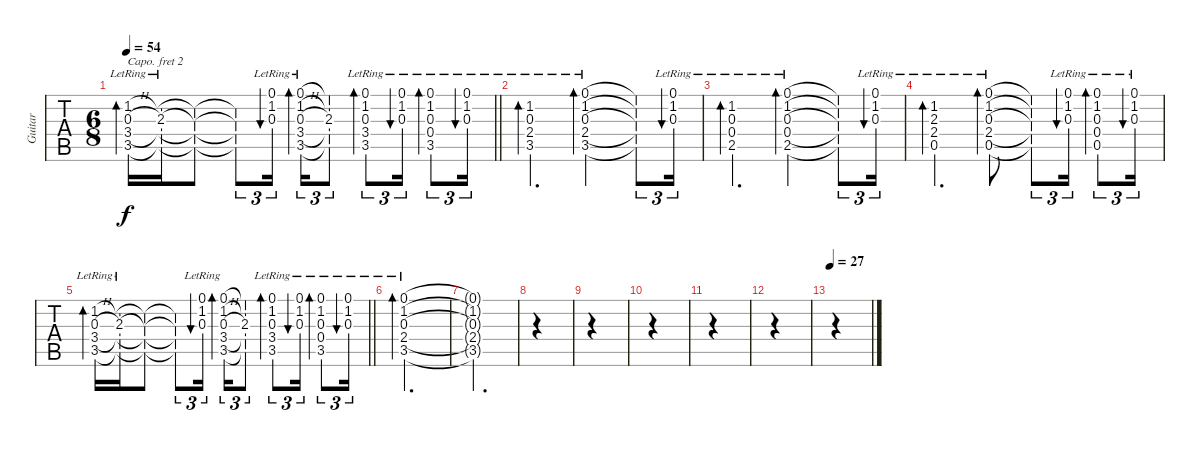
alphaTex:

\track ("Guitar" "Guitar") {instrument acousticguitarsteel}
\staff {tabs}
\capo 2
\tuning (E4 B3 G3 D3 A2 E2) {hide}
\ts (6 8)
\tempo 54
\clef g2
\barLineRight lightlight
\ks d
(1.2{lr} 0.3{h lr} 3.4{lr} 3.5{lr}).16{bd 30 dy f} (1.2{t} 2.3{lr} 3.4{t} 3.5{t}).16 (1.2{t} 2.3{t} 3.4{t} 3.5{t}).8 (1.2{t} 2.3{t} 3.4{t} 3.5{t}).8{tu (3 2)} (0.1{lr} 1.2{lr} 0.3{lr}).16{tu (3 2) bu 30} (0.1{lr} 1.2{lr} 0.3{h lr} 3.4{lr} 3.5{lr}).16{tu (3 2) bd 30} (0.1{t} 1.2{t} 2.3 3.4{t} 3.5{t}).8{tu (3 2)} (0.1 1.2{lr} 0.3{lr} 3.4{lr} 3.5{lr}).8{tu (3 2) bd 30} (0.1{lr} 1.2{lr} 0.3{lr}).16{tu (3 2) bu 30} (0.1{lr} 1.2{lr} 0.3{lr} 0.4{lr} 3.5{lr}).8{tu (3 2) bd 30} (0.1{lr} 1.2{lr} 0.3{lr}).16{tu (3 2) bu 30} |
(1.2{lr} 0.3{lr} 2.4{lr} 3.5{lr}).4{d bd 30} (0.1{lr} 1.2{lr} 0.3{lr} 2.4{lr} 3.5{lr}).4{bd 30} (0.1{t} 1.2{t} 0.3{t} 2.4{t} 3.5{t}).8{tu (3 2)} (0.1{lr} 1.2{lr} 0.3{lr}).16{tu (3 2) bu 30} |
(1.2{lr} 0.3{lr} 0.4{lr} 2.5{lr}).4{d bd 30} (0.1{lr} 1.2{lr} 0.3{lr} 0.4{lr} 2.5{lr}).4{bd 30} (0.1{t} 1.2{t} 0.3{t} 0.4{t} 2.5{t}).8{tu (3 2)} (0.1{lr} 1.2{lr} 0.3{lr}).16{tu (3 2) bu 30} |
(1.2{lr} 2.3{lr} 2.4{lr} 0.5{lr}).4{d bd 30} (0.1{lr} 1.2{lr} 0.3{lr} 2.4{lr} 0.5{lr}).8{bd 30} (0.1{t} 1.2{t} 0.3{t} 2.4{t} 0.5{t}).8{tu (3 2)} (0.1{lr} 1.2{lr} 0.3{lr}).16{tu (3 2) bu 30} (0.1{lr} 1.2{lr} 0.3 0.4{lr} 0.5{lr}).8{tu (3 2) bd 30} (0.1{lr} 1.2{lr} 0.3{lr}).16{tu (3 2) bu 30} |
\barLineRight lightlight
(1.2{lr} 0.3{h lr} 3.4{lr} 3.5{lr}).16{bd 30} (1.2{t} 2.3{lr} 3.4{t} 3.5{t}).16 (1.2{t} 2.3{t} 3.4{t} 3.5{t}).8 (1.2{t} 2.3{t} 3.4{t} 3.5{t}).8{tu (3 2)} (0.1{lr} 1.2{lr} 0.3{lr}).16{tu (3 2) bu 30} (0.1{lr} 1.2{lr} 0.3{h lr} 3.4{lr} 3.5{lr}).16{tu (3 2) bd 30} (0.1{t} 1.2{t} 2.3 3.4{t} 3.5{t}).8{tu (3 2)} (0.1 1.2{lr} 0.3{lr} 3.4{lr} 3.5{lr}).8{tu (3 2) bd 30} (0.1{lr} 1.2{lr} 0.3{lr}).16{tu (3 2) bu 30} (0.1{lr} 1.2{lr} 0.3{lr} 0.4{lr} 3.5{lr}).8{tu (3 2) bd 30} (0.1{lr} 1.2{lr} 0.3{lr}).16{tu (3 2) bu 30} |
(0.1 1.2{lr} 0.3{lr} 2.4{lr} 3.5{lr}).2{d bd 30} |
(0.1{t} 1.2{t} 0.3{t} 2.4{t} 3.5{t}).2{d} |
|
|
|
|
|
\tempo 27
